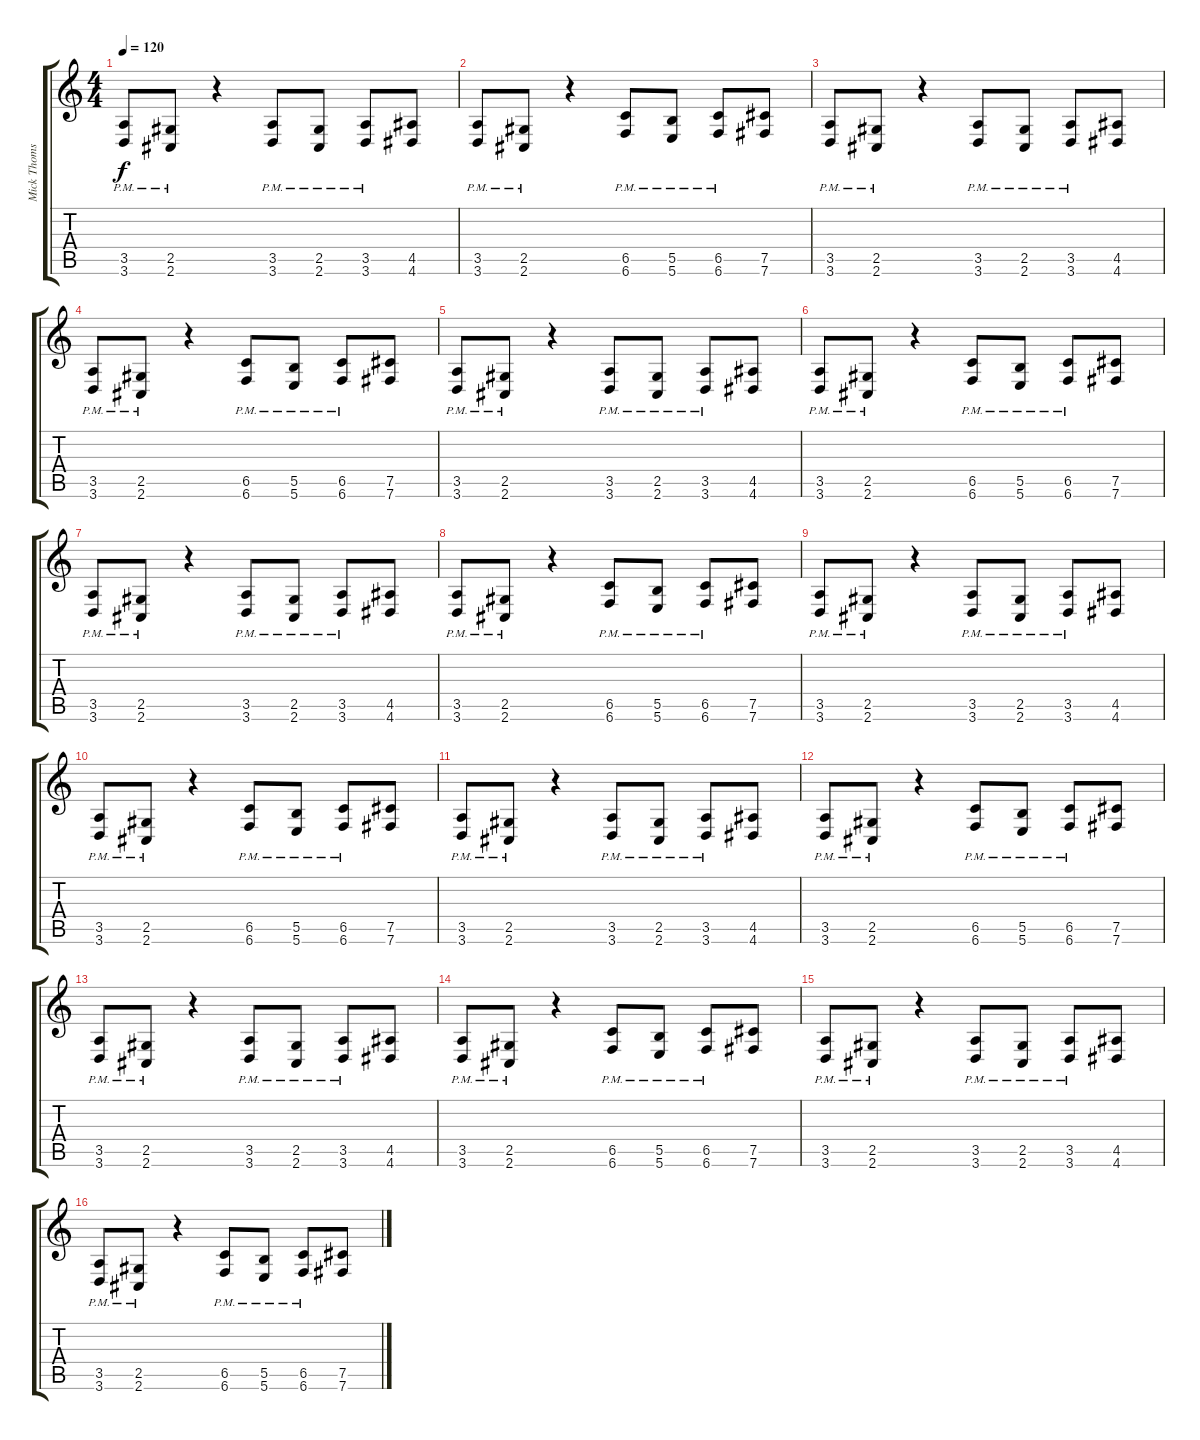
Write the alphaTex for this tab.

\track ("Mick Thomson" "Mick Thoms") {instrument distortionguitar}
\staff {score tabs}
\tuning (Db4 Ab3 E3 B2 Gb2 B1) {hide}
\ts (4 4)
\tempo 120
\clef g2
\ks c
(3.5 3.6{pm}).8{dy f instrument distortionguitar} (2.5 2.6{pm}).8 r.4 (3.5 3.6{pm}).8 (2.5 2.6{pm}).8 (3.5 3.6{pm}).8 (4.5 4.6).8 |
(3.5 3.6{pm}).8 (2.5 2.6{pm}).8 r.4 (6.5 6.6{pm}).8 (5.5 5.6{pm}).8 (6.5 6.6{pm}).8 (7.5 7.6).8 |
(3.5 3.6{pm}).8 (2.5 2.6{pm}).8 r.4 (3.5 3.6{pm}).8 (2.5 2.6{pm}).8 (3.5 3.6{pm}).8 (4.5 4.6).8 |
(3.5 3.6{pm}).8 (2.5 2.6{pm}).8 r.4 (6.5 6.6{pm}).8 (5.5 5.6{pm}).8 (6.5 6.6{pm}).8 (7.5 7.6).8 |
(3.5 3.6{pm}).8 (2.5 2.6{pm}).8 r.4 (3.5 3.6{pm}).8 (2.5 2.6{pm}).8 (3.5 3.6{pm}).8 (4.5 4.6).8 |
(3.5 3.6{pm}).8 (2.5 2.6{pm}).8 r.4 (6.5 6.6{pm}).8 (5.5 5.6{pm}).8 (6.5 6.6{pm}).8 (7.5 7.6).8 |
(3.5 3.6{pm}).8 (2.5 2.6{pm}).8 r.4 (3.5 3.6{pm}).8 (2.5 2.6{pm}).8 (3.5 3.6{pm}).8 (4.5 4.6).8 |
(3.5 3.6{pm}).8 (2.5 2.6{pm}).8 r.4 (6.5 6.6{pm}).8 (5.5 5.6{pm}).8 (6.5 6.6{pm}).8 (7.5 7.6).8 |
(3.5 3.6{pm}).8 (2.5 2.6{pm}).8 r.4 (3.5 3.6{pm}).8 (2.5 2.6{pm}).8 (3.5 3.6{pm}).8 (4.5 4.6).8 |
(3.5 3.6{pm}).8 (2.5 2.6{pm}).8 r.4 (6.5 6.6{pm}).8 (5.5 5.6{pm}).8 (6.5 6.6{pm}).8 (7.5 7.6).8 |
(3.5 3.6{pm}).8 (2.5 2.6{pm}).8 r.4 (3.5 3.6{pm}).8 (2.5 2.6{pm}).8 (3.5 3.6{pm}).8 (4.5 4.6).8 |
(3.5 3.6{pm}).8 (2.5 2.6{pm}).8 r.4 (6.5 6.6{pm}).8 (5.5 5.6{pm}).8 (6.5 6.6{pm}).8 (7.5 7.6).8 |
(3.5 3.6{pm}).8 (2.5 2.6{pm}).8 r.4 (3.5 3.6{pm}).8 (2.5 2.6{pm}).8 (3.5 3.6{pm}).8 (4.5 4.6).8 |
(3.5 3.6{pm}).8 (2.5 2.6{pm}).8 r.4 (6.5 6.6{pm}).8 (5.5 5.6{pm}).8 (6.5 6.6{pm}).8 (7.5 7.6).8 |
(3.5 3.6{pm}).8 (2.5 2.6{pm}).8 r.4 (3.5 3.6{pm}).8 (2.5 2.6{pm}).8 (3.5 3.6{pm}).8 (4.5 4.6).8 |
(3.5 3.6{pm}).8 (2.5 2.6{pm}).8 r.4 (6.5 6.6{pm}).8 (5.5 5.6{pm}).8 (6.5 6.6{pm}).8 (7.5 7.6).8
